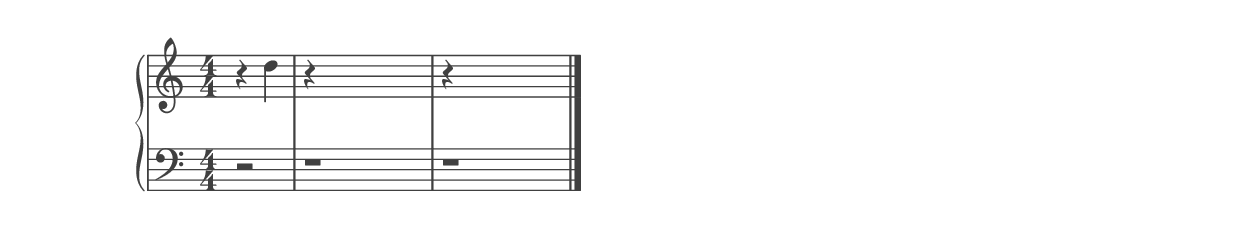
%% ----------------------------------------------------------------------------
%% Generated on: 2019 January 05
%% Note Name: D5
%% Octave: 5
%% Clef: treble
%% Filename: 111-54-5-treble-D5
%% ----------------------------------------------------------------------------

\version "2.19.82"

\include "../piano_note_colors.ly"

\header {
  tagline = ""
}

upper = {
  \clef treble
  \numericTimeSignature
  % treble note
  r4 d''4
  % treble octave (hidden)
  r4 \hideNotes d'4 d''4 d'''4
  % treble octave (hidden) repeat
  \unHideNotes
  r4 \hideNotes d'4 d''4 d'''4
  \bar "|."
}

lower = {
  \clef bass
  \numericTimeSignature
  % bass note in color
  r2
  % bass octave (hidden)
  r1
  % bass octave (hidden) repeat
  \unHideNotes
  r1
}

\score {
  \new PianoStaff <<
    \context Score
    \applyContext #(override-color-for-all-grobs default-black)
    \time 4/4
    \partial 2
    \new Staff = upper { \upper }
    \new Staff = lower { \lower }
  >>
  \layout { }
  \midi { }
}